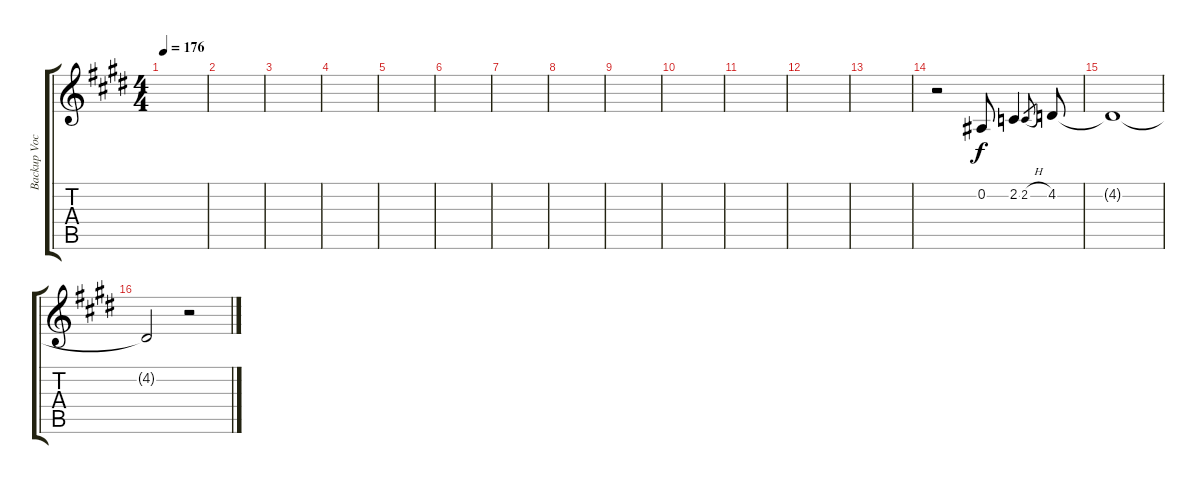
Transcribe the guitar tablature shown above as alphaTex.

\track ("Backup Vocals" "Backup Voc") {instrument altosax}
\staff {score tabs}
\tuning (Eb4 Bb3 Gb3 Db3 Ab2 Eb2) {hide}
\ts (4 4)
\tempo 176
\clef g2
\ks e
|
|
|
|
|
|
|
|
|
|
|
|
|
r.2 0.2.8 2.2.4 2.2{h}.8{gr} 4.2.8 |
4.2{t}.1 |
4.2{t}.2 r.2
